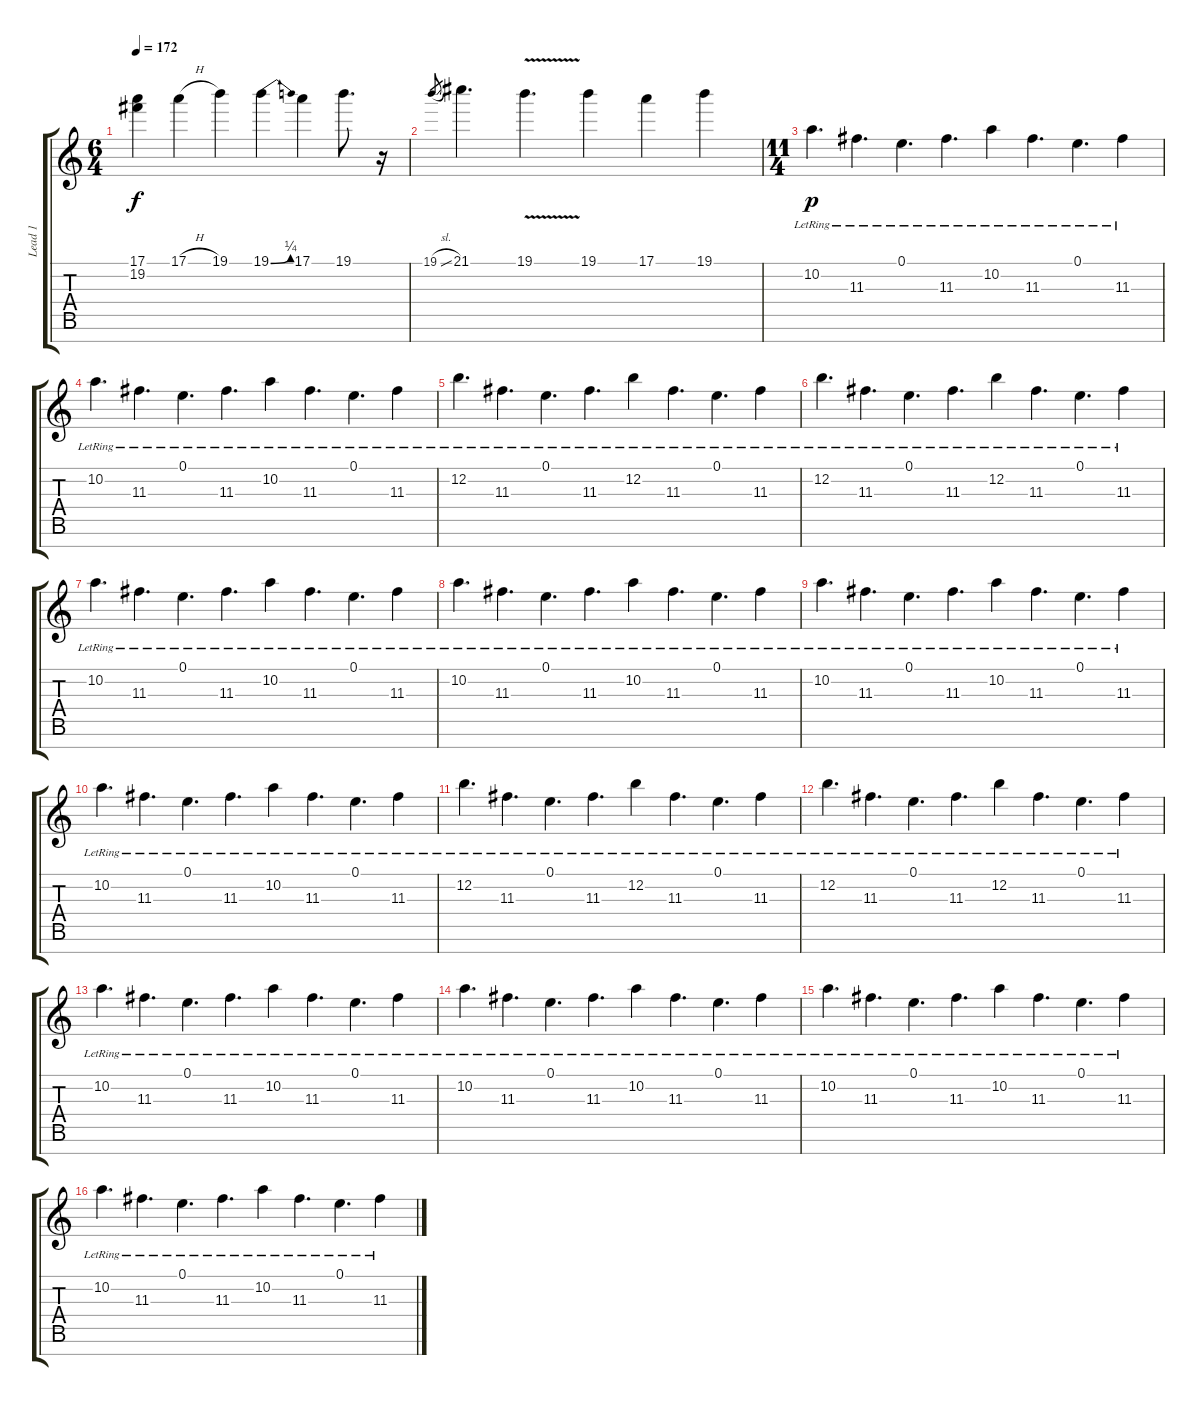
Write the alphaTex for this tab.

\track ("Lead 1" "Lead 1") {instrument distortionguitar}
\staff {score tabs}
\tuning (E4 B3 G3 D3 A2 E2 B1) {hide}
\ts (6 4)
\tempo 172
\clef g2
\ks c
(17.1{t} 19.2{t}).4{dy f} 17.1{h}.4 19.1.4 19.1{be (bend 0 0 60 1)}.4 17.1.4 19.1.8{d} r.16 |
19.1{sl}.8{gr} 21.1.4{d} 19.1{v}.4{d} 19.1.4 17.1.4 19.1.4 |
\ts (11 4)
10.2{lr}.4{d dy p} 11.3{lr}.4{d} 0.1{lr}.4{d} 11.3{lr}.4{d} 10.2{lr}.4 11.3{lr}.4{d} 0.1{lr}.4{d} 11.3{lr}.4 |
10.2{lr}.4{d} 11.3{lr}.4{d} 0.1{lr}.4{d} 11.3{lr}.4{d} 10.2{lr}.4 11.3{lr}.4{d} 0.1{lr}.4{d} 11.3{lr}.4 |
12.2{lr}.4{d} 11.3{lr}.4{d} 0.1{lr}.4{d} 11.3{lr}.4{d} 12.2{lr}.4 11.3{lr}.4{d} 0.1{lr}.4{d} 11.3{lr}.4 |
12.2{lr}.4{d} 11.3{lr}.4{d} 0.1{lr}.4{d} 11.3{lr}.4{d} 12.2{lr}.4 11.3{lr}.4{d} 0.1{lr}.4{d} 11.3{lr}.4 |
10.2{lr}.4{d} 11.3{lr}.4{d} 0.1{lr}.4{d} 11.3{lr}.4{d} 10.2{lr}.4 11.3{lr}.4{d} 0.1{lr}.4{d} 11.3{lr}.4 |
10.2{lr}.4{d} 11.3{lr}.4{d} 0.1{lr}.4{d} 11.3{lr}.4{d} 10.2{lr}.4 11.3{lr}.4{d} 0.1{lr}.4{d} 11.3{lr}.4 |
10.2{lr}.4{d} 11.3{lr}.4{d} 0.1{lr}.4{d} 11.3{lr}.4{d} 10.2{lr}.4 11.3{lr}.4{d} 0.1{lr}.4{d} 11.3{lr}.4 |
10.2{lr}.4{d} 11.3{lr}.4{d} 0.1{lr}.4{d} 11.3{lr}.4{d} 10.2{lr}.4 11.3{lr}.4{d} 0.1{lr}.4{d} 11.3{lr}.4 |
12.2{lr}.4{d} 11.3{lr}.4{d} 0.1{lr}.4{d} 11.3{lr}.4{d} 12.2{lr}.4 11.3{lr}.4{d} 0.1{lr}.4{d} 11.3{lr}.4 |
12.2{lr}.4{d} 11.3{lr}.4{d} 0.1{lr}.4{d} 11.3{lr}.4{d} 12.2{lr}.4 11.3{lr}.4{d} 0.1{lr}.4{d} 11.3{lr}.4 |
10.2{lr}.4{d} 11.3{lr}.4{d} 0.1{lr}.4{d} 11.3{lr}.4{d} 10.2{lr}.4 11.3{lr}.4{d} 0.1{lr}.4{d} 11.3{lr}.4 |
10.2{lr}.4{d} 11.3{lr}.4{d} 0.1{lr}.4{d} 11.3{lr}.4{d} 10.2{lr}.4 11.3{lr}.4{d} 0.1{lr}.4{d} 11.3{lr}.4 |
10.2{lr}.4{d} 11.3{lr}.4{d} 0.1{lr}.4{d} 11.3{lr}.4{d} 10.2{lr}.4 11.3{lr}.4{d} 0.1{lr}.4{d} 11.3{lr}.4 |
10.2{lr}.4{d} 11.3{lr}.4{d} 0.1{lr}.4{d} 11.3{lr}.4{d} 10.2{lr}.4 11.3{lr}.4{d} 0.1{lr}.4{d} 11.3{lr}.4
